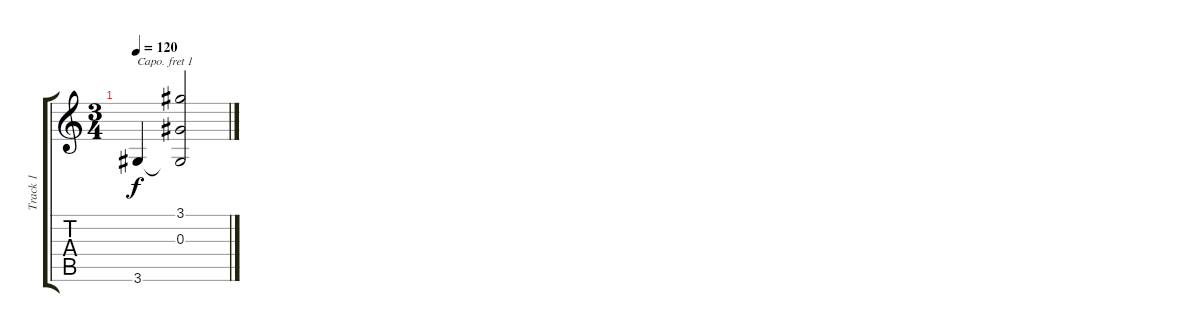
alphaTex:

\track ("Track 1" "Track 1") {instrument acousticguitarsteel}
\staff {score tabs}
\capo 1
\tuning (E4 B3 G3 D3 A2 E2) {hide}
\ts (3 4)
\tempo 120
\clef g2
\ks c
3.6.4{dy f} (3.1 0.3 3.6{t}).2
